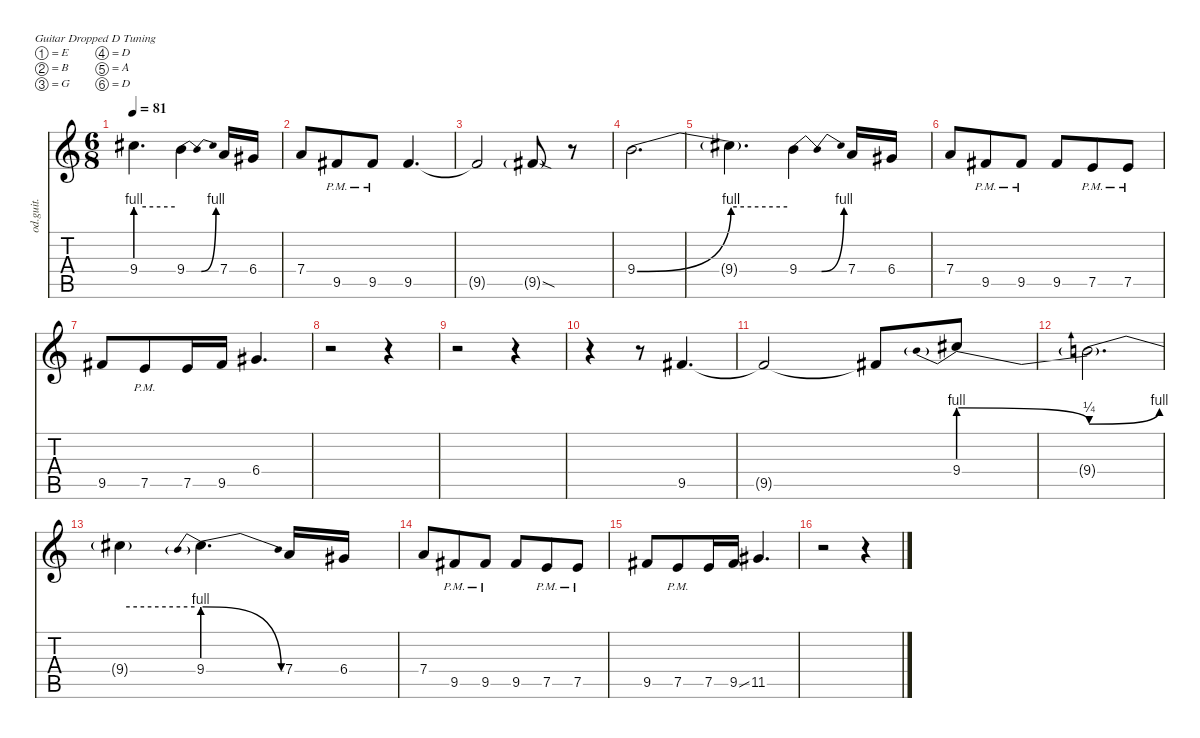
\defaultSystemsLayout 4
\hideDynamics
\bracketExtendMode nobrackets
\otherSystemsTrackNameOrientation horizontal
\track ("Overdriven Guitar II" "od.guit.") {instrument overdrivenguitar}
\staff {score tabs}
\tuning (E4 B3 G3 D3 A2 D2)
\ts (6 8)
\tempo 81
\clef g2
\ks c
9.4{be (hold 0 4 60 4) t}.4{d dy f beam Down} 9.4{be (bendrelease 0 0 22.999999199999998 4 25.999999199999998 4 15 0)}.4{beam Down} 7.4.16{beam Up} 6.4{acc #}.16{beam Up} |
7.4.8{beam Up} 9.5{pm acc #}.8{beam Up} 9.5{pm acc #}.8{beam Up} 9.5{acc #}.4{d beam Up} |
9.5{t acc #}.2{beam Up} 9.5{sod g acc #}.8{dy mf beam Up} r.8{beam Up} |
9.4{be (bend 0 0 60 4)}.2{d dy f beam Down} |
9.4{be (hold 0 4 60 4) t}.4{d beam Down} 9.4{be (bendrelease 0 0 22.999999199999998 4 25.999999199999998 4 15 0)}.4{beam Down} 7.4.16{beam Up} 6.4{acc #}.16{beam Up} |
7.4.8{beam Up} 9.5{pm acc #}.8{beam Up} 9.5{pm acc #}.8{beam Up} 9.5{acc #}.8{beam Up} 7.5{pm}.8{beam Up} 7.5{pm}.8{beam Up} |
9.5{acc #}.8{beam Up} 7.5{pm}.8{beam Up} 7.5.16{beam Up} 9.5{acc #}.16{beam Up} 6.4{acc #}.4{d beam Up} |
r.2{beam Down} r.4{beam Down} |
r.2{beam Down} r.4{beam Down} |
r.4{beam Down} r.8{beam Down} 9.5{acc #}.4{d beam Up} |
9.5{t acc #}.2{beam Up} 9.5{t acc #}.8{beam Up} 9.4{be (prebendrelease 0 4 60 1)}.8{beam Up} |
9.4{be (bend 0 1 60 4) t}.2{d beam Down} |
9.4{be (hold 0 4 60 4) t}.4{beam Down} 9.4{be (prebendrelease 0 4 12.999999599999999 0)}.4{d beam Down} 7.4.16{beam Up} 6.4{acc #}.16{beam Up} |
7.4.8{beam Up} 9.5{pm acc #}.8{beam Up} 9.5{pm acc #}.8{beam Up} 9.5{acc #}.8{beam Up} 7.5{pm}.8{beam Up} 7.5{pm}.8{beam Up} |
9.5{acc #}.8{beam Up} 7.5{pm}.8{beam Up} 7.5.16{beam Up} 9.5{ss acc #}.16{beam Up} 11.5{acc #}.4{d beam Up} |
r.2{beam Down} r.4{beam Down}
